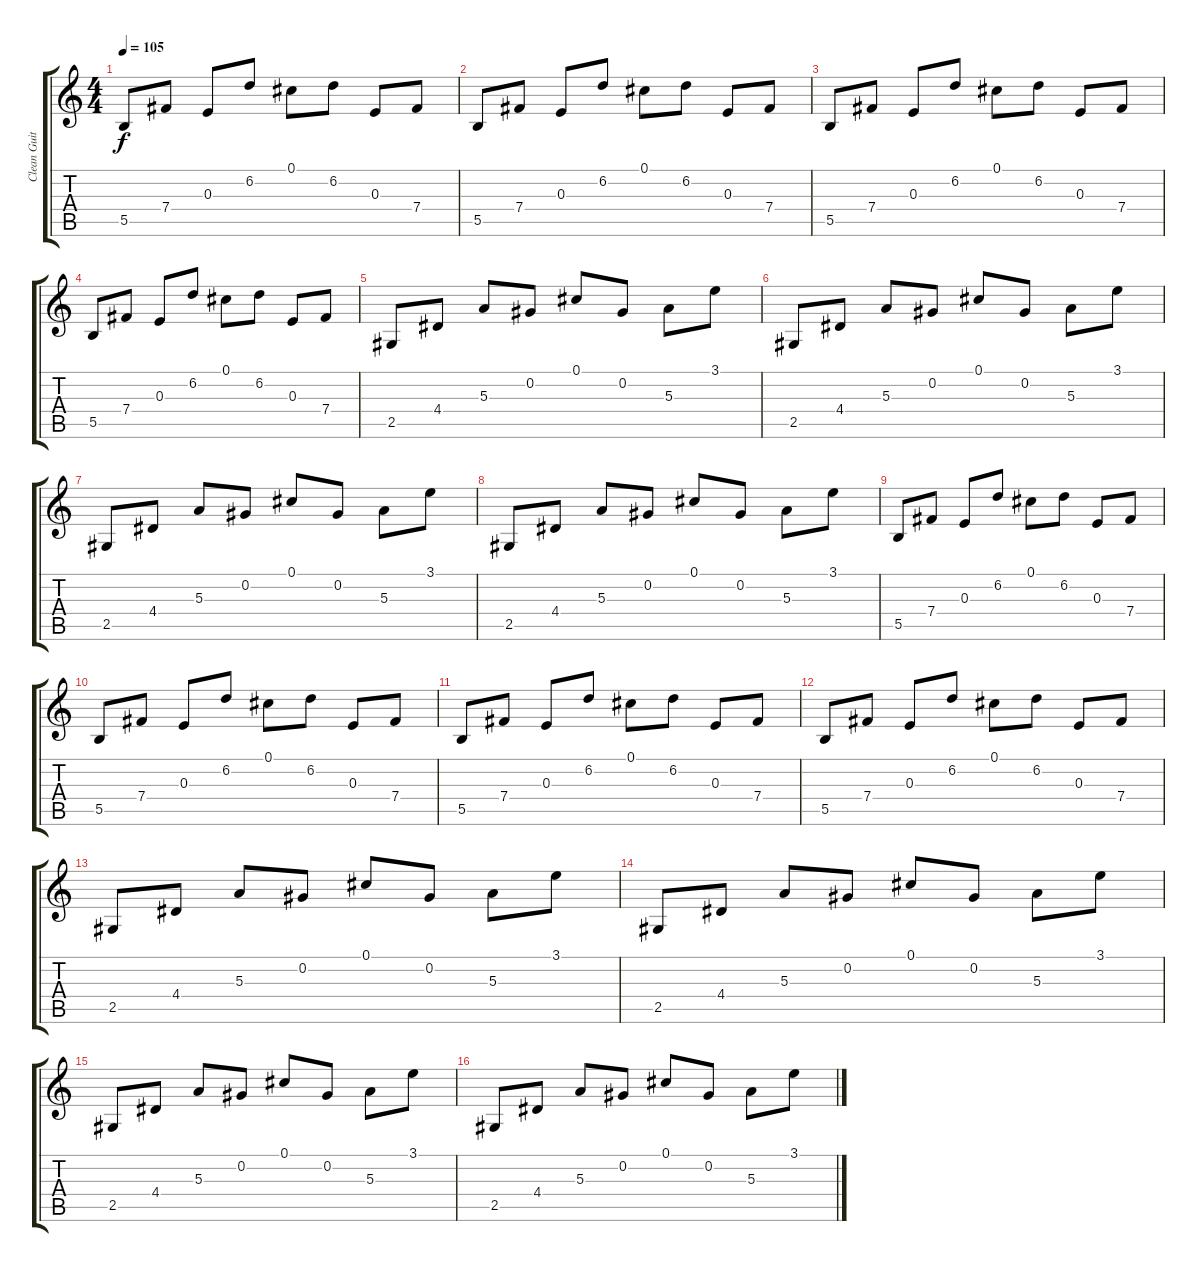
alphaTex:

\track ("Clean Guitar" "Clean Guit") {instrument electricguitarclean}
\staff {score tabs}
\tuning (Db4 Ab3 E3 B2 Gb2 B1) {hide}
\ts (4 4)
\tempo 105
\clef g2
\ks c
5.5.8{dy f} 7.4.8 0.3.8 6.2.8 0.1.8 6.2.8 0.3.8 7.4.8 |
5.5.8 7.4.8 0.3.8 6.2.8 0.1.8 6.2.8 0.3.8 7.4.8 |
5.5.8 7.4.8 0.3.8 6.2.8 0.1.8 6.2.8 0.3.8 7.4.8 |
5.5.8 7.4.8 0.3.8 6.2.8 0.1.8 6.2.8 0.3.8 7.4.8 |
2.5.8 4.4.8 5.3.8 0.2.8 0.1.8 0.2.8 5.3.8 3.1.8 |
2.5.8 4.4.8 5.3.8 0.2.8 0.1.8 0.2.8 5.3.8 3.1.8 |
2.5.8 4.4.8 5.3.8 0.2.8 0.1.8 0.2.8 5.3.8 3.1.8 |
2.5.8 4.4.8 5.3.8 0.2.8 0.1.8 0.2.8 5.3.8 3.1.8 |
5.5.8 7.4.8 0.3.8 6.2.8 0.1.8 6.2.8 0.3.8 7.4.8 |
5.5.8 7.4.8 0.3.8 6.2.8 0.1.8 6.2.8 0.3.8 7.4.8 |
5.5.8 7.4.8 0.3.8 6.2.8 0.1.8 6.2.8 0.3.8 7.4.8 |
5.5.8 7.4.8 0.3.8 6.2.8 0.1.8 6.2.8 0.3.8 7.4.8 |
2.5.8 4.4.8 5.3.8 0.2.8 0.1.8 0.2.8 5.3.8 3.1.8 |
2.5.8 4.4.8 5.3.8 0.2.8 0.1.8 0.2.8 5.3.8 3.1.8 |
2.5.8 4.4.8 5.3.8 0.2.8 0.1.8 0.2.8 5.3.8 3.1.8 |
2.5.8 4.4.8 5.3.8 0.2.8 0.1.8 0.2.8 5.3.8 3.1.8
